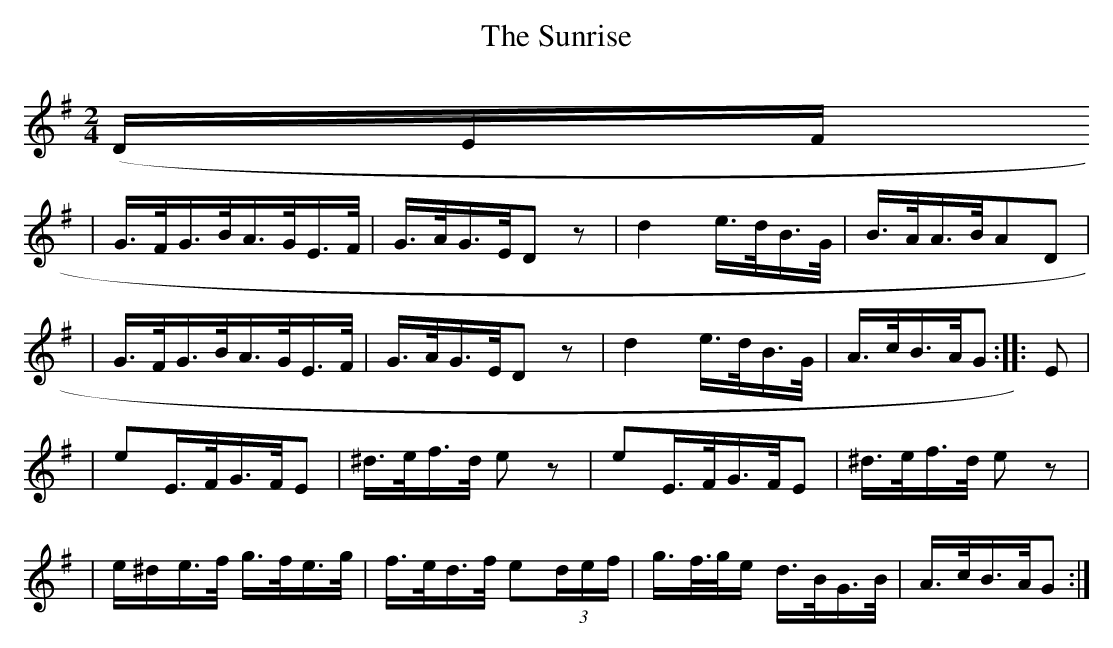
X:1
T: The Sunrise
M: 2/4
L: 1/16
K: G
(DEF
| G>FG>BA>GE>F | G>AG>ED2z2 | d4- e>dB>G | B>AA>BA2D2 |
| G>FG>BA>GE>F | G>AG>ED2z2 | d4-e>dB>G | A>cB>AG2 :: E2 |
| e2E>FG>FE2 | ^d>ef>d e2z2 | e2E>FG>FE2 | ^d>ef>d e2z2 |
| e^de>f g>fe>g | f>ed>f e2(3def | g>f>ge d>BG>B | A>cB>AG2 :|
